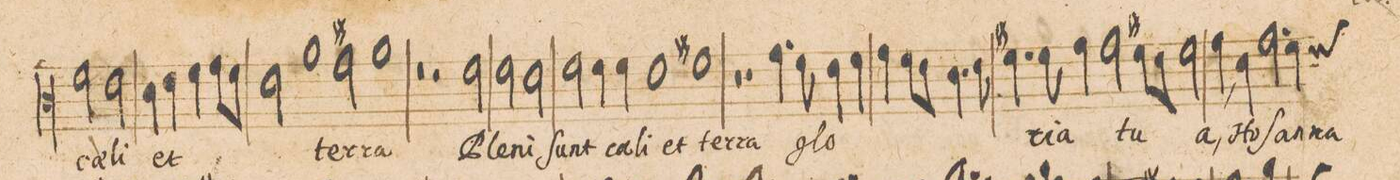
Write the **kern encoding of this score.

**kern	**text
*I"Canto	*
*clefC3	*
*k[]	*
*met(C|)	*
*M2/1	*
2f\	c(ae)-
2e\	-li
4d\	et
4e\	.
4f\	.
8g\L	.
8f\J	.
=26-	=26-
2e\	.
1a\	.
2g#X\	ter-
=27-	=27-
1a\	-ra
0r	.
=28-	=28-
2r	.
2f\	Ple-
=29-	=29-
2f\	-ni
2e\	.
2f\	Sunt
4f\	c(ae)-
4f\	-li
=30-	=30-
1e\	et
1f#X\	terra
=31-	=31-
0r	.
=32-	=32-
1r	.
4.g\	glo-
8f\	.
4e\	.
4f\	.
=33-	=33-
4g\	.
8f\L	.
8e\J	.
4.d\	.
8e\	.
4.f#X\	.
8f#\	-ria
4g\	.
2g\	tu-
=34-	=34-
8f#X\L	.
8e\J	.
2f#\	.
4g,\	-a,
4d\	Ho-
2.g\	-ſan-
=35-	=35-
*custos:ee	*
4f\	-na
*-	*-
